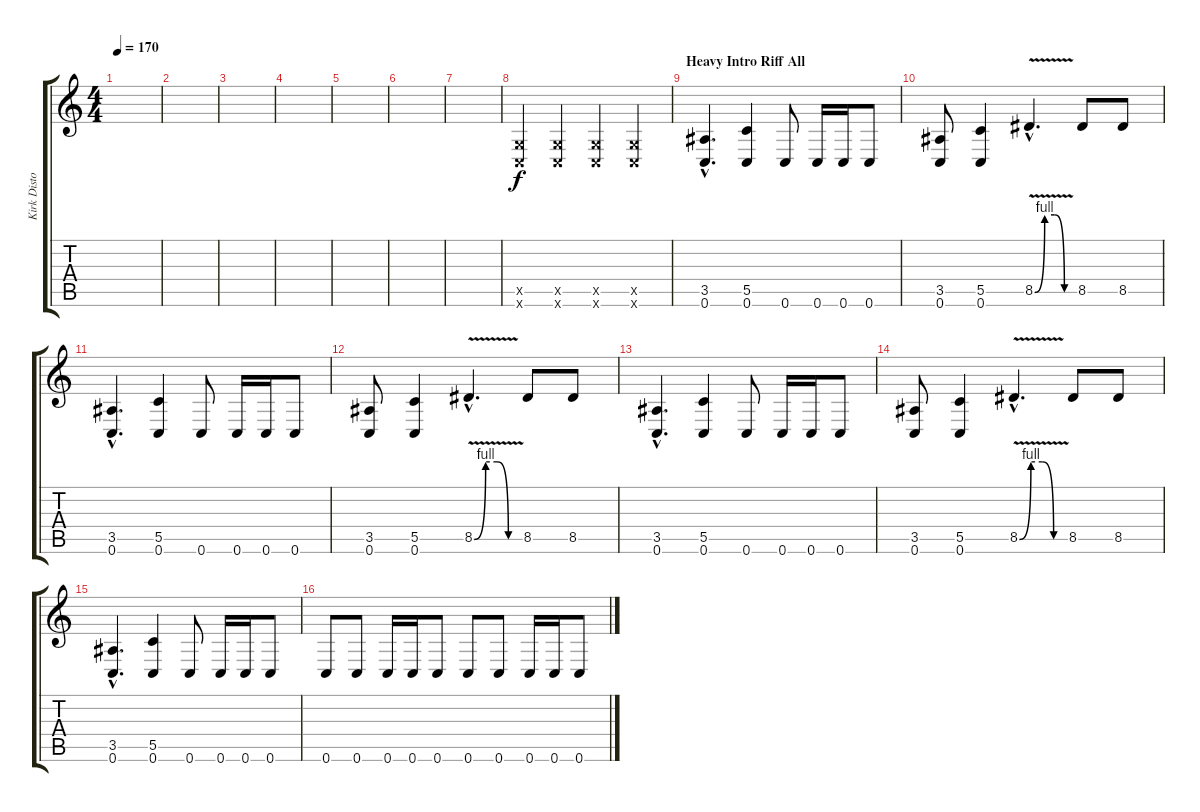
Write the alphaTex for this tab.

\track ("Kirk Distortion" "Kirk Disto") {instrument distortionguitar}
\staff {score tabs}
\tuning (D4 A3 F3 C3 G2 C2) {hide}
\ts (4 4)
\tempo 170
\clef g2
\ks c
|
|
|
|
|
|
|
(0.5{x} 0.6{x}).4 (0.5{x} 0.6{x}).4 (0.5{x} 0.6{x}).4 (0.5{x} 0.6{x}).4 |
\section ("" "Heavy Intro Riff All")
(3.5{hac} 0.6{hac}).4{d} (5.5 0.6).4 0.6.8 0.6.16 0.6.16 0.6.8 |
(3.5 0.6).8 (5.5 0.6).4 8.5{be (custom 0 0 15 4 30 4 45 0 60 0) v hac}.4{d} 8.5.8 8.5.8 |
(3.5{hac} 0.6{hac}).4{d} (5.5 0.6).4 0.6.8 0.6.16 0.6.16 0.6.8 |
(3.5 0.6).8 (5.5 0.6).4 8.5{be (custom 0 0 15 4 30 4 45 0 60 0) v hac}.4{d} 8.5.8 8.5.8 |
(3.5{hac} 0.6{hac}).4{d} (5.5 0.6).4 0.6.8 0.6.16 0.6.16 0.6.8 |
(3.5 0.6).8 (5.5 0.6).4 8.5{be (custom 0 0 15 4 30 4 45 0 60 0) v hac}.4{d} 8.5.8 8.5.8 |
(3.5{hac} 0.6{hac}).4{d} (5.5 0.6).4 0.6.8 0.6.16 0.6.16 0.6.8 |
0.6.8 0.6.8 0.6.16 0.6.16 0.6.8 0.6.8 0.6.8 0.6.16 0.6.16 0.6.8
